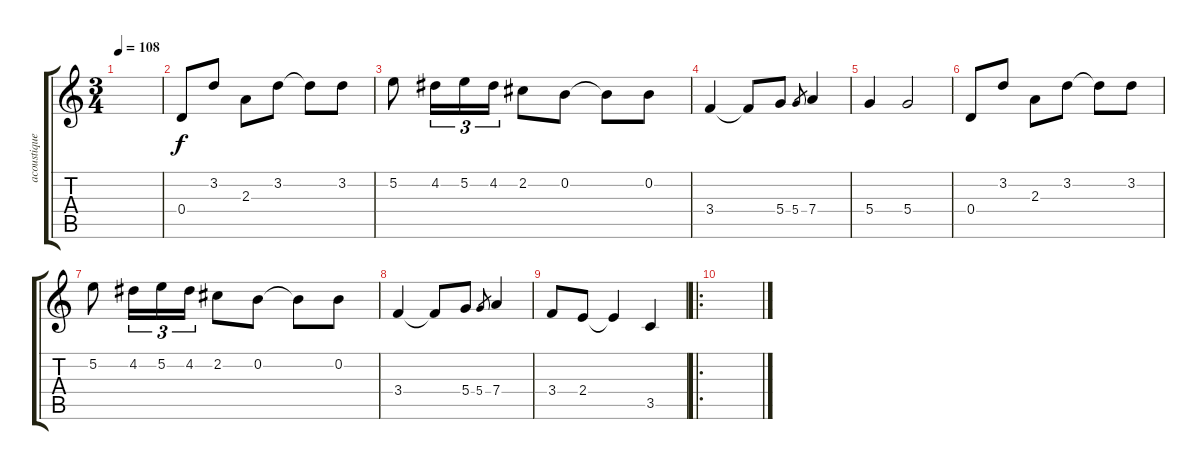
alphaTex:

\track ("acoustique 2" "acoustique") {instrument acousticguitarsteel}
\staff {score tabs}
\tuning (E4 B3 G3 D3 A2 E2) {hide}
\ts (3 4)
\tempo 108
\clef g2
\ks c
|
0.4.8 3.2.8 2.3.8 3.2.8 3.2{t}.8 3.2.8 |
5.2.8 4.2.16{tu (3 2)} 5.2.16{tu (3 2)} 4.2.16{tu (3 2)} 2.2.8 0.2.8 0.2{t}.8 0.2.8 |
3.4.4 3.4{t}.8 5.4.8 5.4.8{gr} 7.4.4 |
5.4.4 5.4.2 |
0.4.8 3.2.8 2.3.8 3.2.8 3.2{t}.8 3.2.8 |
5.2.8 4.2.16{tu (3 2)} 5.2.16{tu (3 2)} 4.2.16{tu (3 2)} 2.2.8 0.2.8 0.2{t}.8 0.2.8 |
3.4.4 3.4{t}.8 5.4.8 5.4.8{gr} 7.4.4 |
3.4.8 2.4.8 2.4{t}.4 3.5.4 |
\ro
